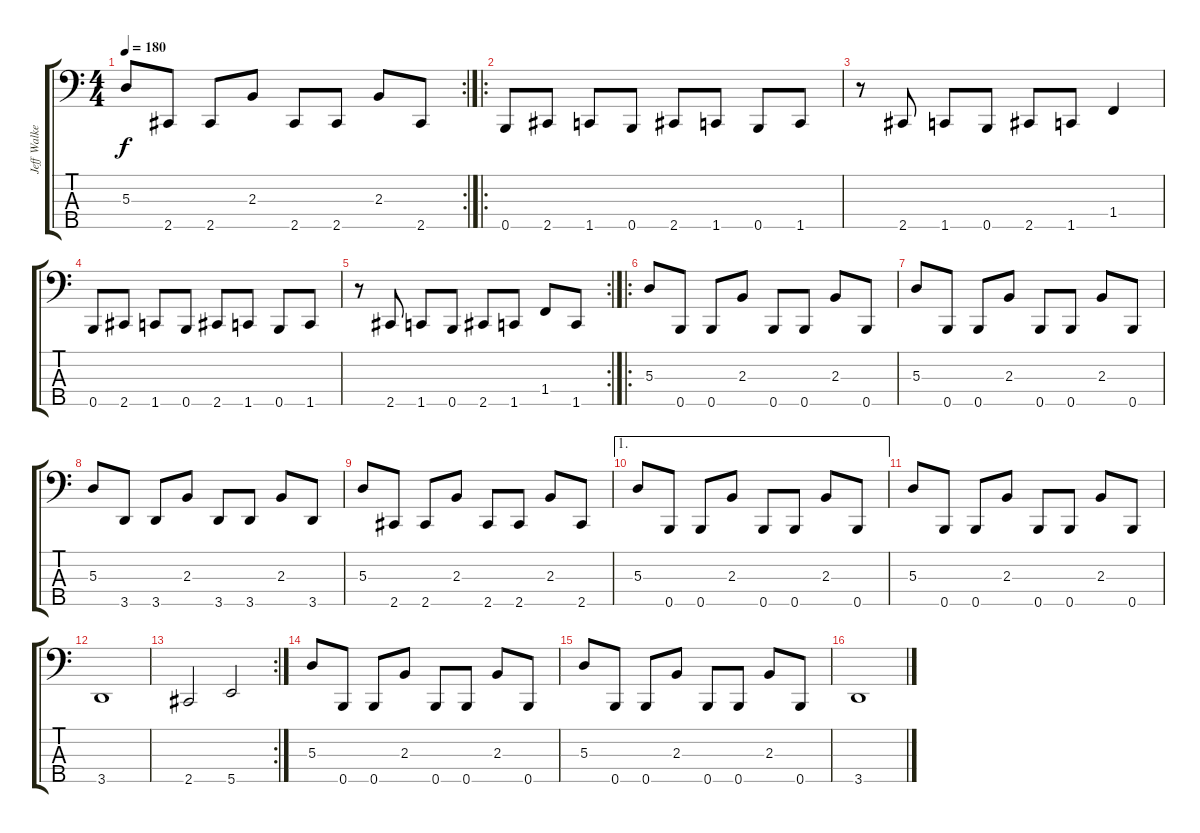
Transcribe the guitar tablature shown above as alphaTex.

\track ("Jeff Walker" "Jeff Walke") {instrument electricbasspick}
\staff {score tabs}
\tuning (G2 D2 A1 E1 B0) {hide}
\rc 2
\ts (4 4)
\tempo 180
\clef f4
\ks c
5.3.8{dy f} 2.5.8 2.5.8 2.3.8 2.5.8 2.5.8 2.3.8 2.5.8 |
\ro
0.5.8 2.5.8 1.5.8 0.5.8 2.5.8 1.5.8 0.5.8 1.5.8 |
r.8 2.5.8 1.5.8 0.5.8 2.5.8 1.5.8 1.4.4 |
0.5.8 2.5.8 1.5.8 0.5.8 2.5.8 1.5.8 0.5.8 1.5.8 |
\rc 2
r.8 2.5.8 1.5.8 0.5.8 2.5.8 1.5.8 1.4.8 1.5.8 |
\ro
5.3.8 0.5.8 0.5.8 2.3.8 0.5.8 0.5.8 2.3.8 0.5.8 |
5.3.8 0.5.8 0.5.8 2.3.8 0.5.8 0.5.8 2.3.8 0.5.8 |
5.3.8 3.5.8 3.5.8 2.3.8 3.5.8 3.5.8 2.3.8 3.5.8 |
5.3.8 2.5.8 2.5.8 2.3.8 2.5.8 2.5.8 2.3.8 2.5.8 |
\ae 1
5.3.8 0.5.8 0.5.8 2.3.8 0.5.8 0.5.8 2.3.8 0.5.8 |
5.3.8 0.5.8 0.5.8 2.3.8 0.5.8 0.5.8 2.3.8 0.5.8 |
3.5.1 |
\rc 2
2.5.2 5.5.2 |
5.3.8 0.5.8 0.5.8 2.3.8 0.5.8 0.5.8 2.3.8 0.5.8 |
5.3.8 0.5.8 0.5.8 2.3.8 0.5.8 0.5.8 2.3.8 0.5.8 |
3.5.1
